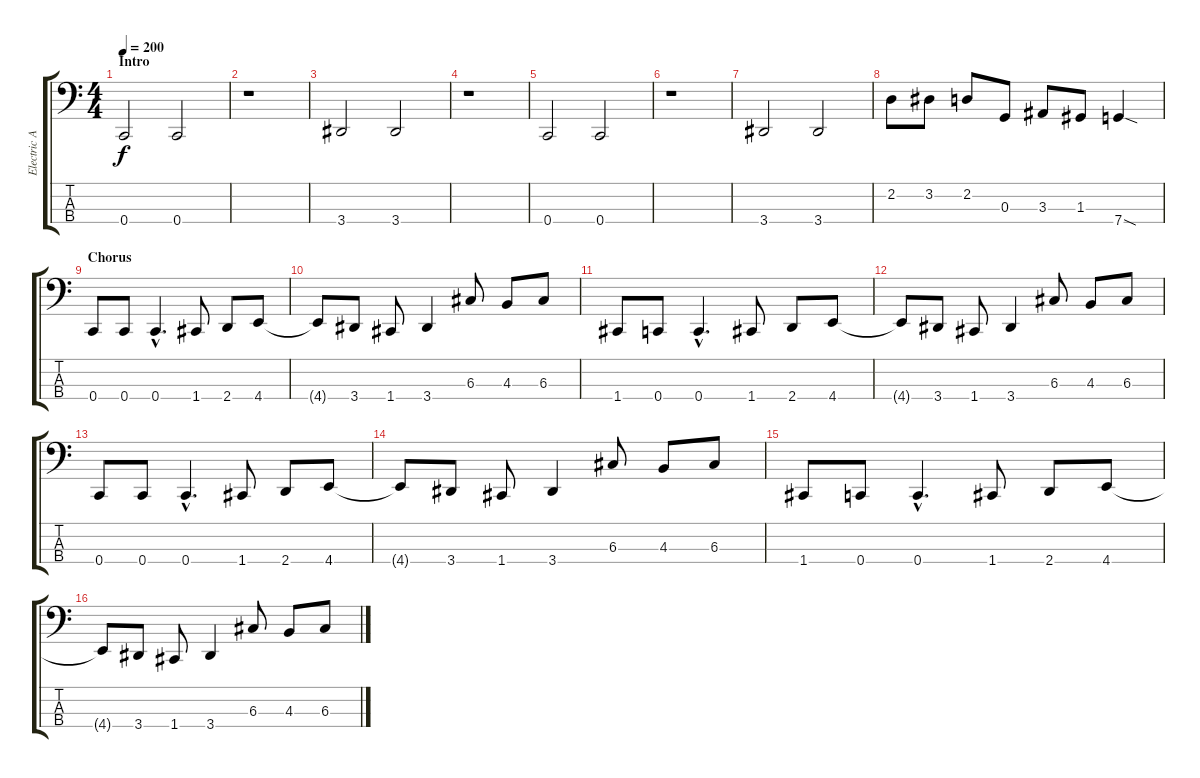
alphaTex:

\track ("Electric Ass (prick)" "Electric A") {instrument electricbasspick}
\staff {score tabs}
\tuning (F2 C2 G1 C1) {hide}
\ts (4 4)
\section ("" "Intro")
\tempo 200
\clef f4
\ks c
0.4.2{dy f instrument electricbasspick} 0.4.2 |
r.1 |
3.4.2 3.4.2 |
r.1 |
0.4.2 0.4.2 |
r.1 |
3.4.2 3.4.2 |
2.2.8 3.2.8 2.2.8 0.3.8 3.3.8 1.3.8 7.4{sod}.4 |
\section ("" "Chorus")
0.4.8 0.4.8 0.4{hac}.4{d} 1.4.8 2.4.8 4.4.8 |
4.4{t}.8 3.4.8 1.4.8 3.4.4 6.3.8 4.3.8 6.3.8 |
1.4.8 0.4.8 0.4{hac}.4{d} 1.4.8 2.4.8 4.4.8 |
4.4{t}.8 3.4.8 1.4.8 3.4.4 6.3.8 4.3.8 6.3.8 |
0.4.8 0.4.8 0.4{hac}.4{d} 1.4.8 2.4.8 4.4.8 |
4.4{t}.8 3.4.8 1.4.8 3.4.4 6.3.8 4.3.8 6.3.8 |
1.4.8 0.4.8 0.4{hac}.4{d} 1.4.8 2.4.8 4.4.8 |
4.4{t}.8 3.4.8 1.4.8 3.4.4 6.3.8 4.3.8 6.3.8
